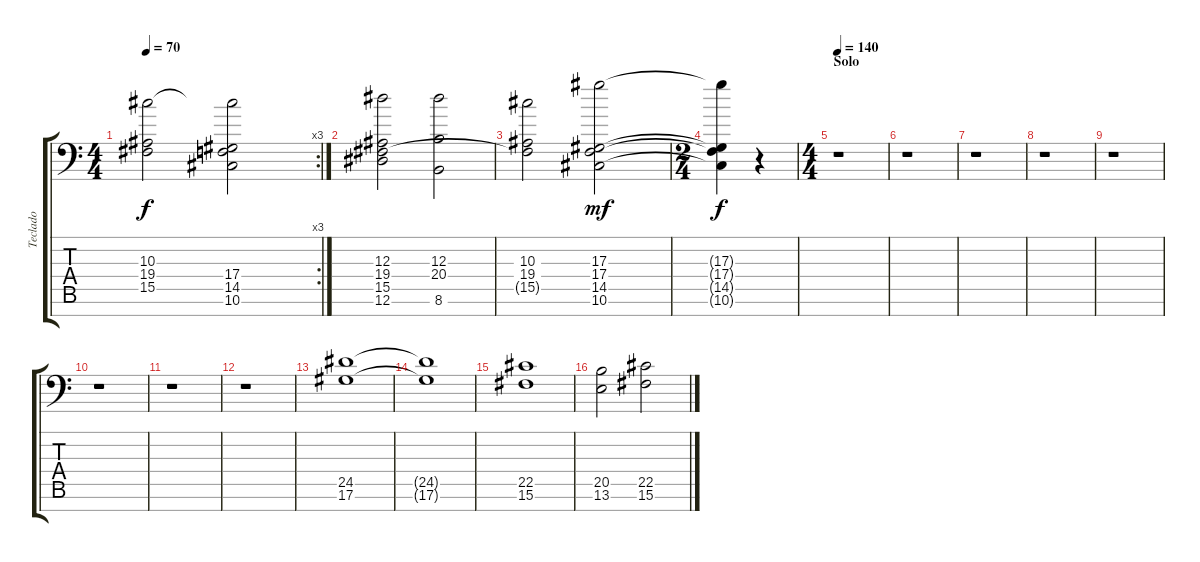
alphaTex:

\track ("Teclado" "Teclado") {instrument tremolostrings}
\staff {score tabs}
\tuning (Eb4 Eb4 Eb4 Eb2 Eb2 Eb2 Eb1) {hide}
\rc 3
\ts (4 4)
\tempo 70
\clef f4
\ks c
(10.3 19.4 15.5{t}).2{dy f} (10.3{t} 17.4 14.5 10.6).2 |
(12.3 19.4 15.5 12.6).2 (12.3 20.4 8.6).2 |
(10.3 19.4 15.5{t}).2 (17.3 17.4 14.5 10.6).2{dy mf} |
\ts (2 4)
(17.3{t} 17.4{t} 14.5{t} 10.6{t}).4{dy f} r.4 |
\ts (4 4)
\section ("" "Solo")
\tempo 140
r.1 |
r.1 |
r.1 |
r.1 |
r.1 |
r.1 |
r.1 |
r.1 |
(24.5 17.6).1{volume 12} |
(24.5{t} 17.6{t}).1 |
(22.5 15.6).1 |
(20.5 13.6).2 (22.5 15.6).2
